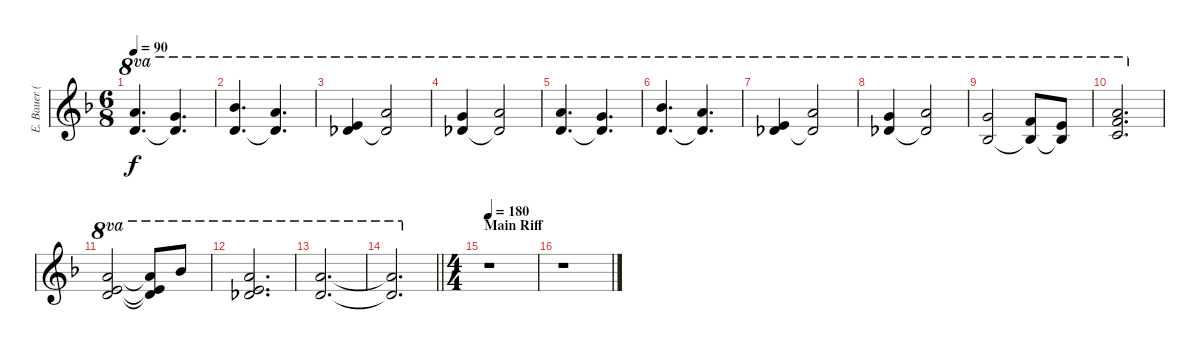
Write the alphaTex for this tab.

\track ("E. Bauer (Keyboard)" "E. Bauer (") {instrument synthstrings1}
\staff {score}
\tuning (E4 B3 G3 D3 A2 E2) {hide}
\ts (6 8)
\tempo 90
\clef g2
\ks dminor
(17.1 15.2).4{d ot 8va dy f} (15.1 15.2{t}).4{d ot 8va} |
(18.1 15.2).4{d ot 8va} (17.1 15.2{t}).4{d ot 8va} |
(12.1 14.2).4{ot 8va} (17.1 14.2{t}).2{ot 8va} |
(15.1 14.2).4{ot 8va} (17.1 14.2{t}).2{ot 8va} |
(17.1 15.2).4{d ot 8va} (15.1 15.2{t}).4{d ot 8va} |
(18.1 15.2).4{d ot 8va} (17.1 15.2{t}).4{d ot 8va} |
(12.1 14.2).4{ot 8va} (17.1 14.2{t}).2{ot 8va} |
(15.1 14.2).4{ot 8va} (17.1 14.2{t}).2{ot 8va} |
(15.1 11.2).2{ot 8va} (13.1 11.2{t}).8{ot 8va} (12.1 11.2{t}).8{ot 8va} |
(17.1 18.2 17.3).2{d ot 8va} |
(17.1 17.2 19.3).2{ot 8va} (17.1{t} 17.2{t} 19.3{t}).8{ot 8va} 18.1.8{ot 8va} |
(17.1 17.2 18.3).2{d ot 8va} |
(17.1 15.2).2{d ot 8va} |
\barLineRight lightlight
(17.1{t} 15.2{t}).2{d ot 8va} |
\ts (4 4)
\section ("" "Main Riff")
\tempo 180
r.1 |
r.1
